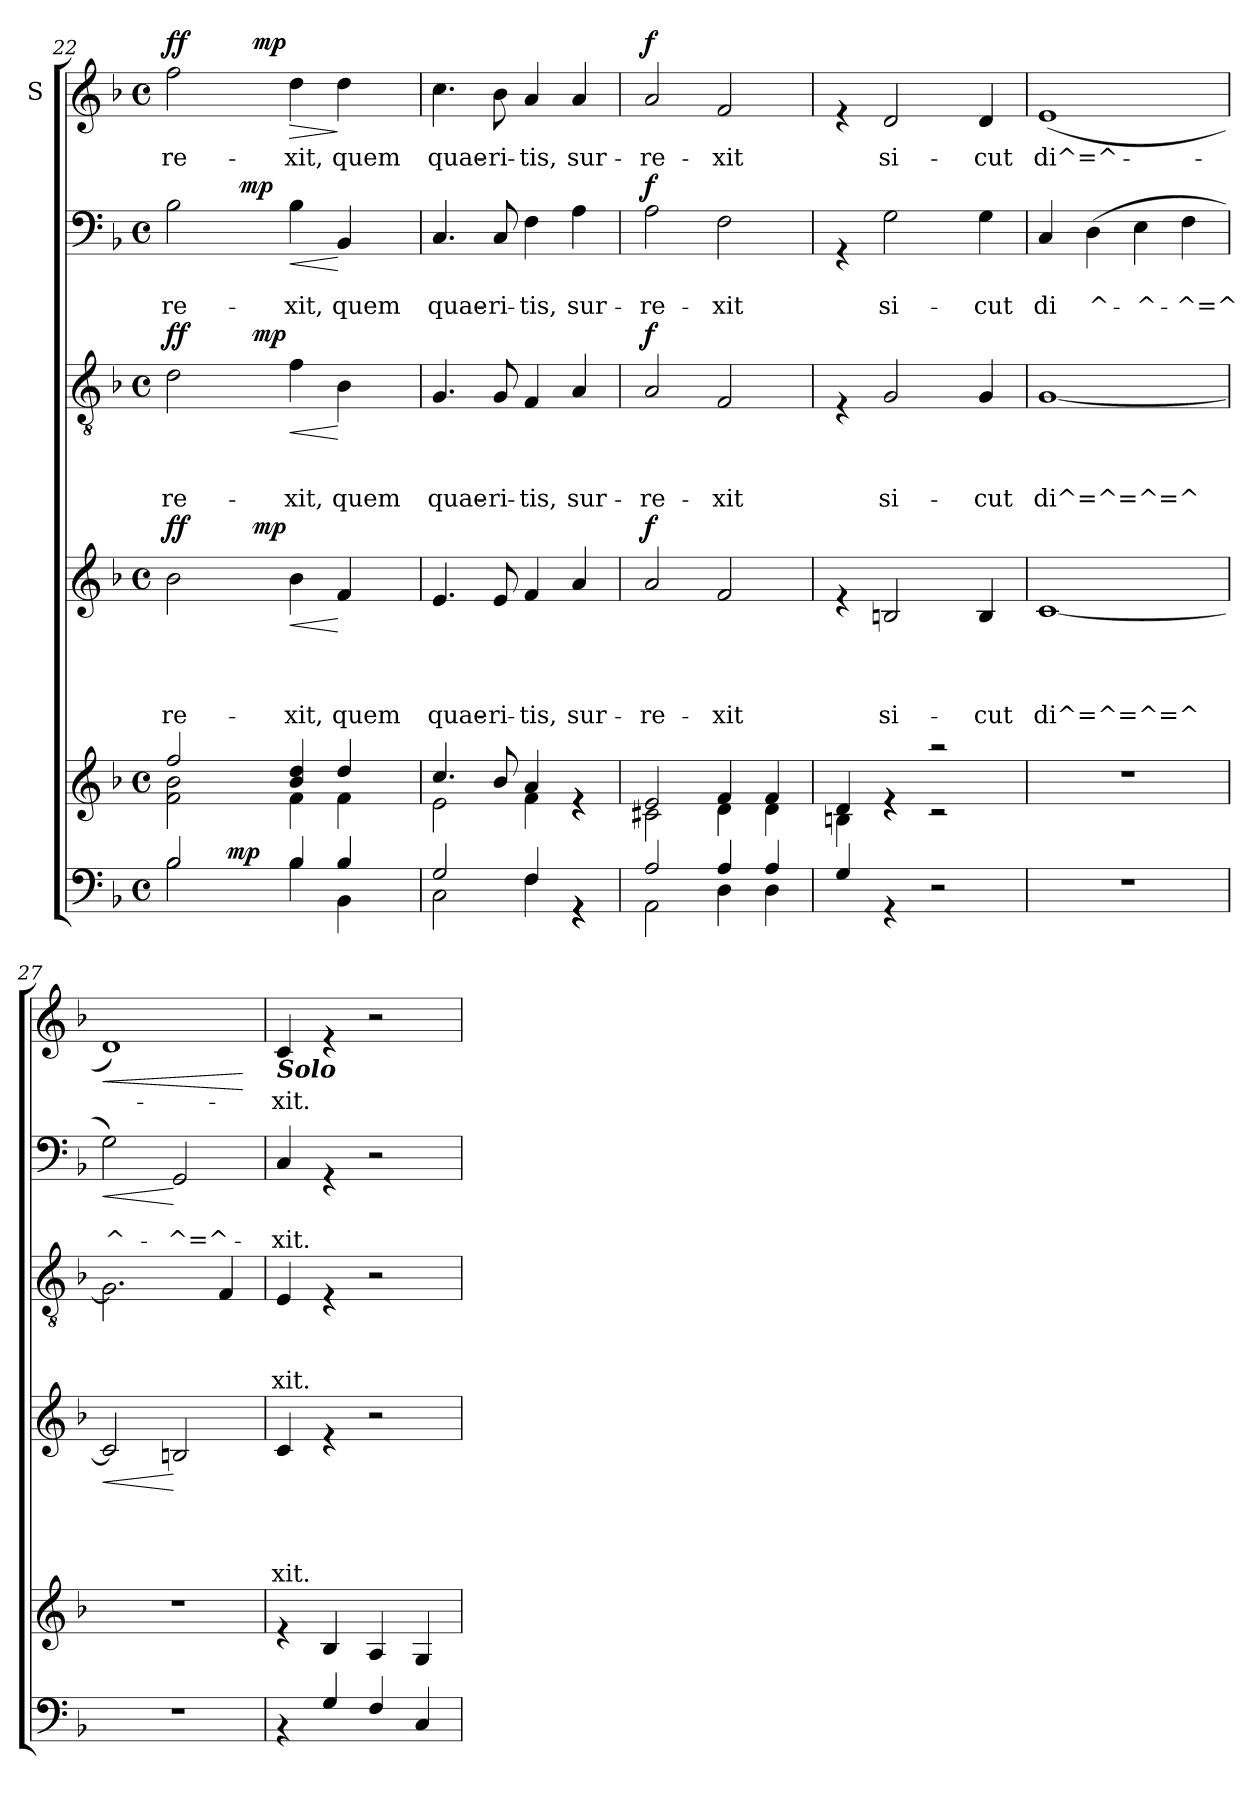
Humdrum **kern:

**kern	**dynam	**kern	**kern	**text	**text	**text	**text	**dynam	**kern	**text	**text	**text	**dynam	**kern	**text	**text	**dynam	**kern	**text	**dynam
*part6	*part6	*part5	*part4	*part4	*part4	*part4	*part4	*part4	*part3	*part3	*part3	*part3	*part3	*part2	*part2	*part2	*part2	*part1	*part1	*part1
*staff6	*staff6	*staff5	*staff4	*staff4	*staff4	*staff4	*staff4	*staff4	*staff3	*staff3	*staff3	*staff3	*staff3	*staff2	*staff2	*staff2	*staff2	*staff1	*staff1	*staff1
*	*	*	*	*	*	*	*	*	*	*	*	*	*	*	*	*	*	*I"S	*	*
*clefF4	*	*clefG2	*clefG2	*	*	*	*	*	*clefGv2	*	*	*	*	*clefF4	*	*	*	*clefG2	*	*
*k[b-]	*	*k[b-]	*k[b-]	*	*	*	*	*	*k[b-]	*	*	*	*	*k[b-]	*	*	*	*k[b-]	*	*
*F:	*	*F:	*F:	*	*	*	*	*	*F:	*	*	*	*	*F:	*	*	*	*F:	*	*
*M4/4	*	*M4/4	*M4/4	*	*	*	*	*	*M4/4	*	*	*	*	*M4/4	*	*	*	*M4/4	*	*
*met(c)	*	*met(c)	*met(c)	*	*	*	*	*	*met(c)	*	*	*	*	*met(c)	*	*	*	*met(c)	*	*
=22	=22	=22	=22	=22	=22	=22	=22	=22	=22	=22	=22	=22	=22	=22	=22	=22	=22	=22	=22	=22
*^	*	*^	*	*	*	*	*	*	*	*	*	*	*	*	*	*	*	*	*	*
!	!	!	!	!	!	!	!	!	!LO:LY:b	!LO:DY:a	!	!	!	!LO:LY:b	!LO:DY:a	!	!	!LO:LY:b	!	!	!LO:LY:b	!LO:DY:a
*	*^	*	*	*	*^	*	*	*	*	*	*^	*	*	*	*	*^	*	*	*	*^	*	*
2B-\	2B-/	4ryy	.	2f\ 2b-\	2ff/	2b-\	4ryy	.	.	.	-re-	ff	2d\	4ryy	.	.	-re-	ff	2B-\	4ryy	.	-re-	.	2ff\	4ryy	-re-	ff
.	.	32ryy	.	.	.	.	16.ryy	.	.	.	.	.	.	16.ryy	.	.	.	.	.	16ryy	.	.	.	.	16.ryy	.	.
!	!	!	!LO:DY:a	!	!	!	!	!	!	!	!	!	!	!	!	!	!	!	!	!	!	!	!	!	!	!	!
.	.	2ryy	mp	.	.	.	.	.	.	.	.	.	.	.	.	.	.	.	.	.	.	.	.	.	.	.	.
!	!	!	!	!	!	!	!	!	!	!	!	!	!	!	!	!	!	!	!	!	!	!	!LO:DY:a	!	!	!	!
.	.	.	.	.	.	.	.	.	.	.	.	.	.	.	.	.	.	.	.	2ryy	.	.	mp	.	.	.	.
!	!	!	!	!	!	!	!	!	!	!	!	!LO:DY:a	!	!	!	!	!	!LO:DY:a	!	!	!	!	!	!	!	!	!LO:DY:a
.	.	.	.	.	.	.	2ryy	.	.	.	.	mp	.	2ryy	.	.	.	mp	.	.	.	.	.	.	2ryy	.	mp
!	!	!	!	!	!	!	!	!	!	!	!LO:LY:b	!LO:HP:b	!	!	!	!	!LO:LY:b	!LO:HP:b	!	!	!	!LO:LY:b	!LO:HP:b	!	!	!LO:LY:b	!LO:HP:b
4B-\	4B-/	.	.	4f\	4b-/ 4dd/	4b-\	.	.	.	.	-xit,	<	4f\	.	.	.	-xit,	<	4B-\	.	.	-xit,	<	4dd\	.	-xit,	>
!	!	!	!	!	!	!	!	!	!	!	!LO:LY:b	!	!	!	!	!	!LO:LY:b	!	!	!	!	!LO:LY:b	!	!	!	!LO:LY:b	!
4BB-\	4B-/	.	.	4f\	4dd/	4f/	.	.	.	.	quem	[	4B-\	.	.	.	quem	[	4BB-/	.	.	quem	[	4dd\	.	quem	]
.	.	8..ryy	.	.	.	.	.	.	.	.	.	.	.	.	.	.	.	.	.	.	.	.	.	.	.	.	.
.	.	.	.	.	.	.	.	.	.	.	.	.	.	.	.	.	.	.	.	8.ryy	.	.	.	.	.	.	.
.	.	.	.	.	.	.	8ryy	.	.	.	.	.	.	8ryy	.	.	.	.	.	.	.	.	.	.	8ryy	.	.
.	.	.	.	.	.	.	32ryy	.	.	.	.	.	.	32ryy	.	.	.	.	.	.	.	.	.	.	32ryy	.	.
=23	=23	=23	=23	=23	=23	=23	=23	=23	=23	=23	=23	=23	=23	=23	=23	=23	=23	=23	=23	=23	=23	=23	=23	=23	=23	=23	=23
!	!	!	!	!	!	!	!	!	!	!	!LO:LY:b	!	!	!	!	!	!LO:LY:b	!	!	!	!	!LO:LY:b	!	!	!	!LO:LY:b	!
*	*	*	*	*	*	*v	*v	*	*	*	*	*	*	*	*	*	*	*	*v	*v	*	*	*	*v	*v	*	*
*	*v	*v	*	*	*	*	*	*	*	*	*	*v	*v	*	*	*	*	*	*	*	*	*	*	*
2C\	2G/	.	2e\	4.cc/	4.e/	.	.	.	quae-	.	4.G/	.	.	quae-	.	4.C/	.	quae-	.	4.cc\	quae-	.
!	!	!	!	!	!	!	!	!	!LO:LY:b	!	!	!	!	!LO:LY:b	!	!	!	!LO:LY:b	!	!	!LO:LY:b	!
.	.	.	.	8b-/	8e/	.	.	.	-ri-	.	8G/	.	.	-ri-	.	8C/	.	-ri-	.	8b-\	-ri-	.
!	!	!	!	!	!	!	!	!	!LO:LY:b	!	!	!	!	!LO:LY:b	!	!	!	!LO:LY:b	!	!	!LO:LY:b	!
4F\	4F/	.	4f\	4a/	4f/	.	.	.	-tis,	.	4F/	.	.	-tis,	.	4F\	.	-tis,	.	4a/	-tis,	.
!	!	!	!	!	!	!	!	!	!LO:LY:b	!	!	!	!	!LO:LY:b	!	!	!	!LO:LY:b	!	!	!LO:LY:b	!
4rGG	4rGG	.	4re	4re	4a/	.	.	.	sur-	.	4A/	.	.	sur-	.	4A\	.	sur-	.	4a/	sur-	.
=24	=24	=24	=24	=24	=24	=24	=24	=24	=24	=24	=24	=24	=24	=24	=24	=24	=24	=24	=24	=24	=24	=24
!	!	!	!	!	!	!	!	!	!LO:LY:b	!LO:DY:a	!	!	!	!LO:LY:b	!LO:DY:a	!	!	!LO:LY:b	!LO:DY:a	!	!LO:LY:b	!LO:DY:a
2AA\	2A/	.	2c#X\	2e/	2a/	.	.	.	-re-	f	2A/	.	.	-re-	f	2A\	.	-re-	f	2a/	-re-	f
!	!	!	!	!	!	!	!	!	!LO:LY:b	!	!	!	!	!LO:LY:b	!	!	!	!LO:LY:b	!	!	!LO:LY:b	!
4D\	4A/	.	4d\	4f/	2f/	.	.	.	-xit	.	2F/	.	.	-xit	.	2F\	.	-xit	.	2f/	-xit	.
4D\	4A/	.	4d\	4f/	.	.	.	.	.	.	.	.	.	.	.	.	.	.	.	.	.	.
*v	*v	*	*	*	*	*	*	*	*	*	*	*	*	*	*	*	*	*	*	*	*	*
=25	=25	=25	=25	=25	=25	=25	=25	=25	=25	=25	=25	=25	=25	=25	=25	=25	=25	=25	=25	=25	=25
4G/	.	4Bn\	4d/	4re	.	.	.	.	.	4rE	.	.	.	.	4rGG	.	.	.	4re	.	.
!	!	!	!	!	!	!	!	!LO:LY:b	!	!	!	!	!LO:LY:b	!	!	!	!LO:LY:b	!	!	!LO:LY:b	!
4rGG	.	4re	4re	2Bn/	.	.	.	si-	.	2G/	.	.	si-	.	2G\	.	si-	.	2d/	si-	.
2r	.	2raa	2rc	.	.	.	.	.	.	.	.	.	.	.	.	.	.	.	.	.	.
!	!	!	!	!	!	!	!	!LO:LY:b	!	!	!	!	!LO:LY:b	!	!	!	!LO:LY:b	!	!	!LO:LY:b	!
.	.	.	.	4B/	.	.	.	-cut	.	4G/	.	.	-cut	.	4G\	.	-cut	.	4d/	-cut	.
*	*	*v	*v	*	*	*	*	*	*	*	*	*	*	*	*	*	*	*	*	*	*
!!LO:PB:g=z
=26	=26	=26	=26	=26	=26	=26	=26	=26	=26	=26	=26	=26	=26	=26	=26	=26	=26	=26	=26	=26
!	!	!	!	!	!	!	!LO:LY:b	!	!	!	!	!LO:LY:b	!	!	!	!LO:LY:b	!	!	!LO:LY:b	!
1r	.	1r	[<1c	.	.	.	di^=^=^=^	.	[>1G	.	.	di^=^=^=^	.	4C/	.	di	.	(<1e	di^=^-	.
!	!	!	!	!	!	!	!	!	!	!	!	!	!	!	!	!LO:LY:b	!	!	!	!
.	.	.	.	.	.	.	.	.	.	.	.	.	.	(>4D\	.	^-	.	.	.	.
!	!	!	!	!	!	!	!	!	!	!	!	!	!	!	!	!LO:LY:b	!	!	!	!
.	.	.	.	.	.	.	.	.	.	.	.	.	.	4E\	.	-^-	.	.	.	.
!	!	!	!	!	!	!	!	!	!	!	!	!	!	!	!	!LO:LY:b	!	!	!	!
.	.	.	.	.	.	.	.	.	.	.	.	.	.	4F\	.	-^=^	.	.	.	.
=27	=27	=27	=27	=27	=27	=27	=27	=27	=27	=27	=27	=27	=27	=27	=27	=27	=27	=27	=27	=27
!	!	!	!	!	!	!	!	!LO:HP:b	!	!	!	!	!	!	!	!LO:LY:b	!LO:HP:b	!	!	!LO:HP:b
1r	.	1r	2c/]	.	.	.	.	<	2.G\]	.	.	.	.	2G\)	.	^-	<	1d)	.	<
!	!	!	!	!	!	!	!	!	!	!	!	!	!	!	!	!LO:LY:b	!	!	!	!
.	.	.	2Bn/	.	.	.	.	[	.	.	.	.	.	2GG/	.	-^=^-	[	.	.	.
.	.	.	.	.	.	.	.	.	4F/	.	.	.	.	.	.	.	.	.	.	.
.	.	.	.	.	.	.	.	.	.	.	.	.	.	.	.	.	.	.	.	[
=28	=28	=28	=28	=28	=28	=28	=28	=28	=28	=28	=28	=28	=28	=28	=28	=28	=28	=28	=28	=28
!	!	!	!	!	!	!	!	!	!	!	!	!	!	!	!	!	!	!LO:TX:b:Bi:t=Solo	!	!
!	!	!	!	!	!	!	!LO:LY:b	!	!	!	!	!LO:LY:b	!	!	!	!LO:LY:b	!	!	!LO:LY:b	!
4rBB	.	4re	4c/	.	.	.	xit.	.	4E/	.	.	xit.	.	4C/	.	-xit.	.	4c/	-xit.	.
4G/	.	4B-/	4re	.	.	.	.	.	4rE	.	.	.	.	4rGG	.	.	.	4re	.	.
4F/	.	4A/	2r	.	.	.	.	.	2r	.	.	.	.	2r	.	.	.	2r	.	.
4C/	.	4G/	.	.	.	.	.	.	.	.	.	.	.	.	.	.	.	.	.	.
=	=	=	=	=	=	=	=	=	=	=	=	=	=	=	=	=	=	=	=	=
*-	*-	*-	*-	*-	*-	*-	*-	*-	*-	*-	*-	*-	*-	*-	*-	*-	*-	*-	*-	*-
